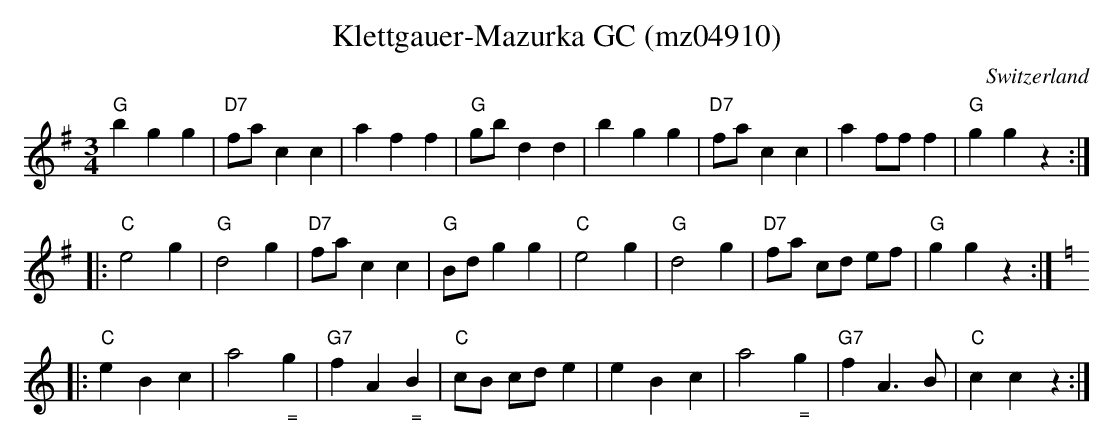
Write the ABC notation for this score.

X:1
T: Klettgauer-Mazurka GC (mz04910)
M:3/4
L:1/8
O:Switzerland
K:G transpose=3 %%MIDI gchordon
"G"b2g2g2 | "D7"fac2c2 | a2f2f2 | "G"gbd2d2 | b2g2g2 | "D7"fa c2c2 | a2fff2 | "G"g2g2z2 ::
"C"e4g2 | "G"d4g2 | "D7"fac2c2 | "G"Bdg2g2 | "C"e4g2 | "G"d4g2 | "D7"fa cd ef | "G"g2g2z2 :: [K:C]
"C"e2B2c2 | a4"_ ="g2 | "G7"f2A2"_ ="B2 | "C"cB cde2 | e2B2c2 | a4"_ ="g2 | "G7"f2A3B | "C"c2c2z2 :|
